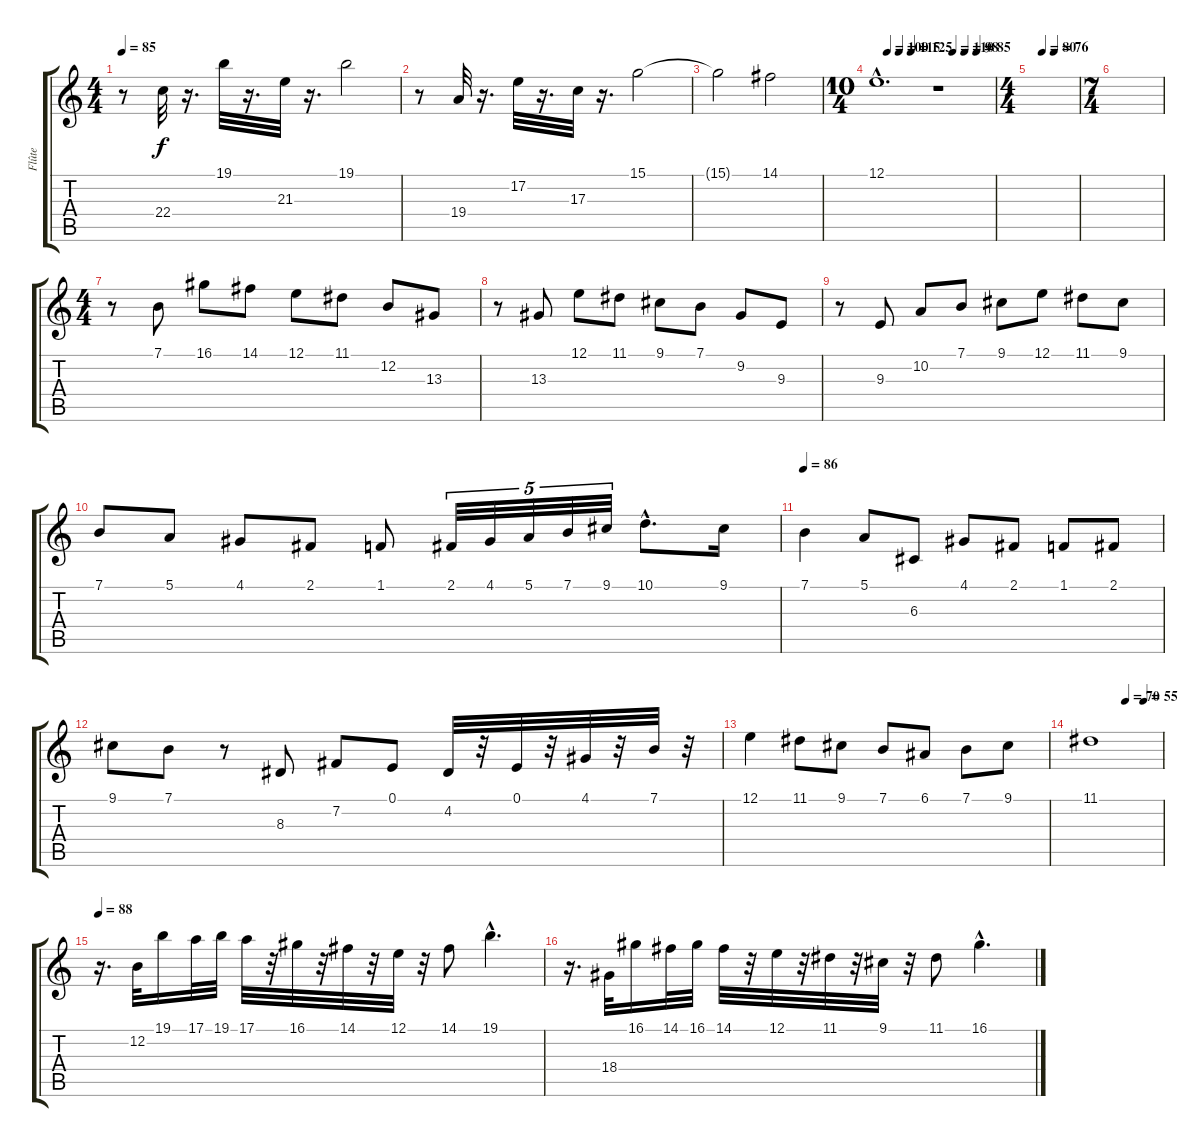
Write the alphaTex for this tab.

\track ("Flûte" "Flûte") {instrument flute}
\staff {score tabs}
\tuning (E4 B3 G3 D3 A2 E2) {hide}
\ts (4 4)
\tempo 85
\clef g2
\ks c
r.8{dy f} 22.4.32 r.16{d} 19.1.32 r.16{d} 21.3.32 r.16{d} 19.1.2 |
r.8 19.4.32 r.16{d} 17.2.32 r.16{d} 17.3.32 r.16{d} 15.1.2 |
15.1{t}.2 14.1.2 |
\ts (10 4)
\tempo (100 0.1)
\tempo (115 0.2)
\tempo (125 0.3)
\tempo (110 0.65)
\tempo (98 0.75)
\tempo (85 0.85)
12.1{hac}.1{d} r.1 |
\ts (4 4)
\tempo (80 0.25)
\tempo (76 0.5)
|
\ts (7 4)
|
\ts (4 4)
r.8 7.1.8 16.1.8 14.1.8 12.1.8 11.1.8 12.2.8 13.3.8 |
r.8 13.3.8 12.1.8 11.1.8 9.1.8 7.1.8 9.2.8 9.3.8 |
r.8 9.3.8 10.2.8 7.1.8 9.1.8 12.1.8 11.1.8 9.1.8 |
7.1.8 5.1.8 4.1.8 2.1.8 1.1.8 2.1.32{tu (5 4)} 4.1.32{tu (5 4)} 5.1.32{tu (5 4)} 7.1.32{tu (5 4)} 9.1.32{tu (5 4)} 10.1{hac}.8{d} 9.1.16 |
\tempo 86
7.1.4 5.1.8 6.3.8 4.1.8 2.1.8 1.1.8 2.1.8 |
9.1.8 7.1.8 r.8 8.3.8 7.2.8 0.1.8 4.2.32 r.32 0.1.32 r.32 4.1.32 r.32 7.1.32 r.32 |
12.1.4 11.1.8 9.1.8 7.1.8 6.1.8 7.1.8 9.1.8 |
\tempo (70 0.5)
\tempo (55 0.75)
11.1.1 |
\tempo 88
r.16{d} 12.2.32 19.1.16 17.1.32 19.1.32 17.1.32 r.32 16.1.32 r.32 14.1.32 r.32 12.1.32 r.32 14.1.8 19.1{hac}.4{d} |
r.16{d} 18.4.32 16.1.16 14.1.32 16.1.32 14.1.32 r.32 12.1.32 r.32 11.1.32 r.32 9.1.32 r.32 11.1.8 16.1{hac}.4{d}
